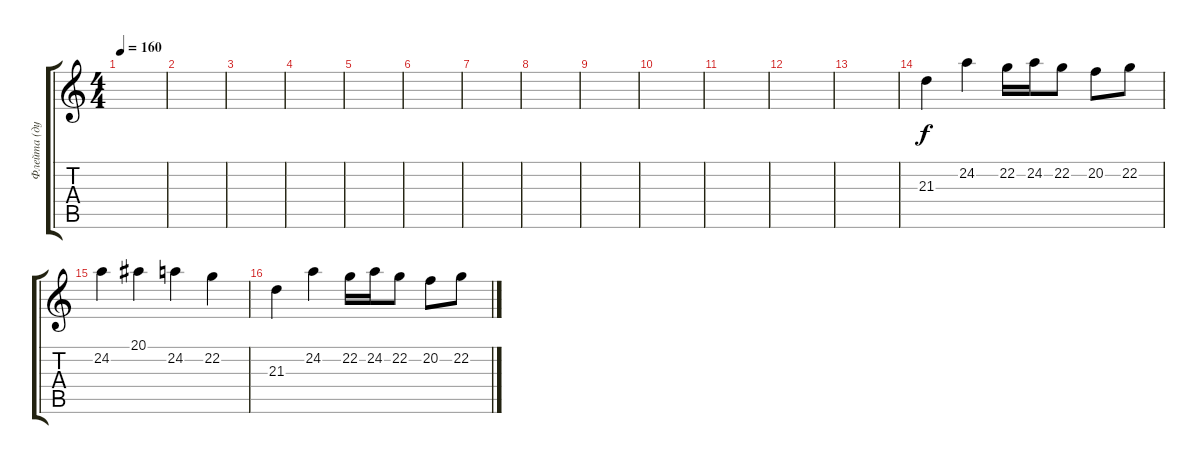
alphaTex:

\track ("Флейта (дудка)" "Флейта (ду") {instrument panflute}
\staff {score tabs}
\tuning (D4 A3 F3 C3 G2 D2) {hide}
\ts (4 4)
\tempo 160
\clef g2
\ks c
|
|
|
|
|
|
|
|
|
|
|
|
|
21.3.4 24.2.4 22.2.16 24.2.16 22.2.8 20.2.8 22.2.8 |
24.2.4 20.1.4 24.2.4 22.2.4 |
21.3.4 24.2.4 22.2.16 24.2.16 22.2.8 20.2.8 22.2.8
